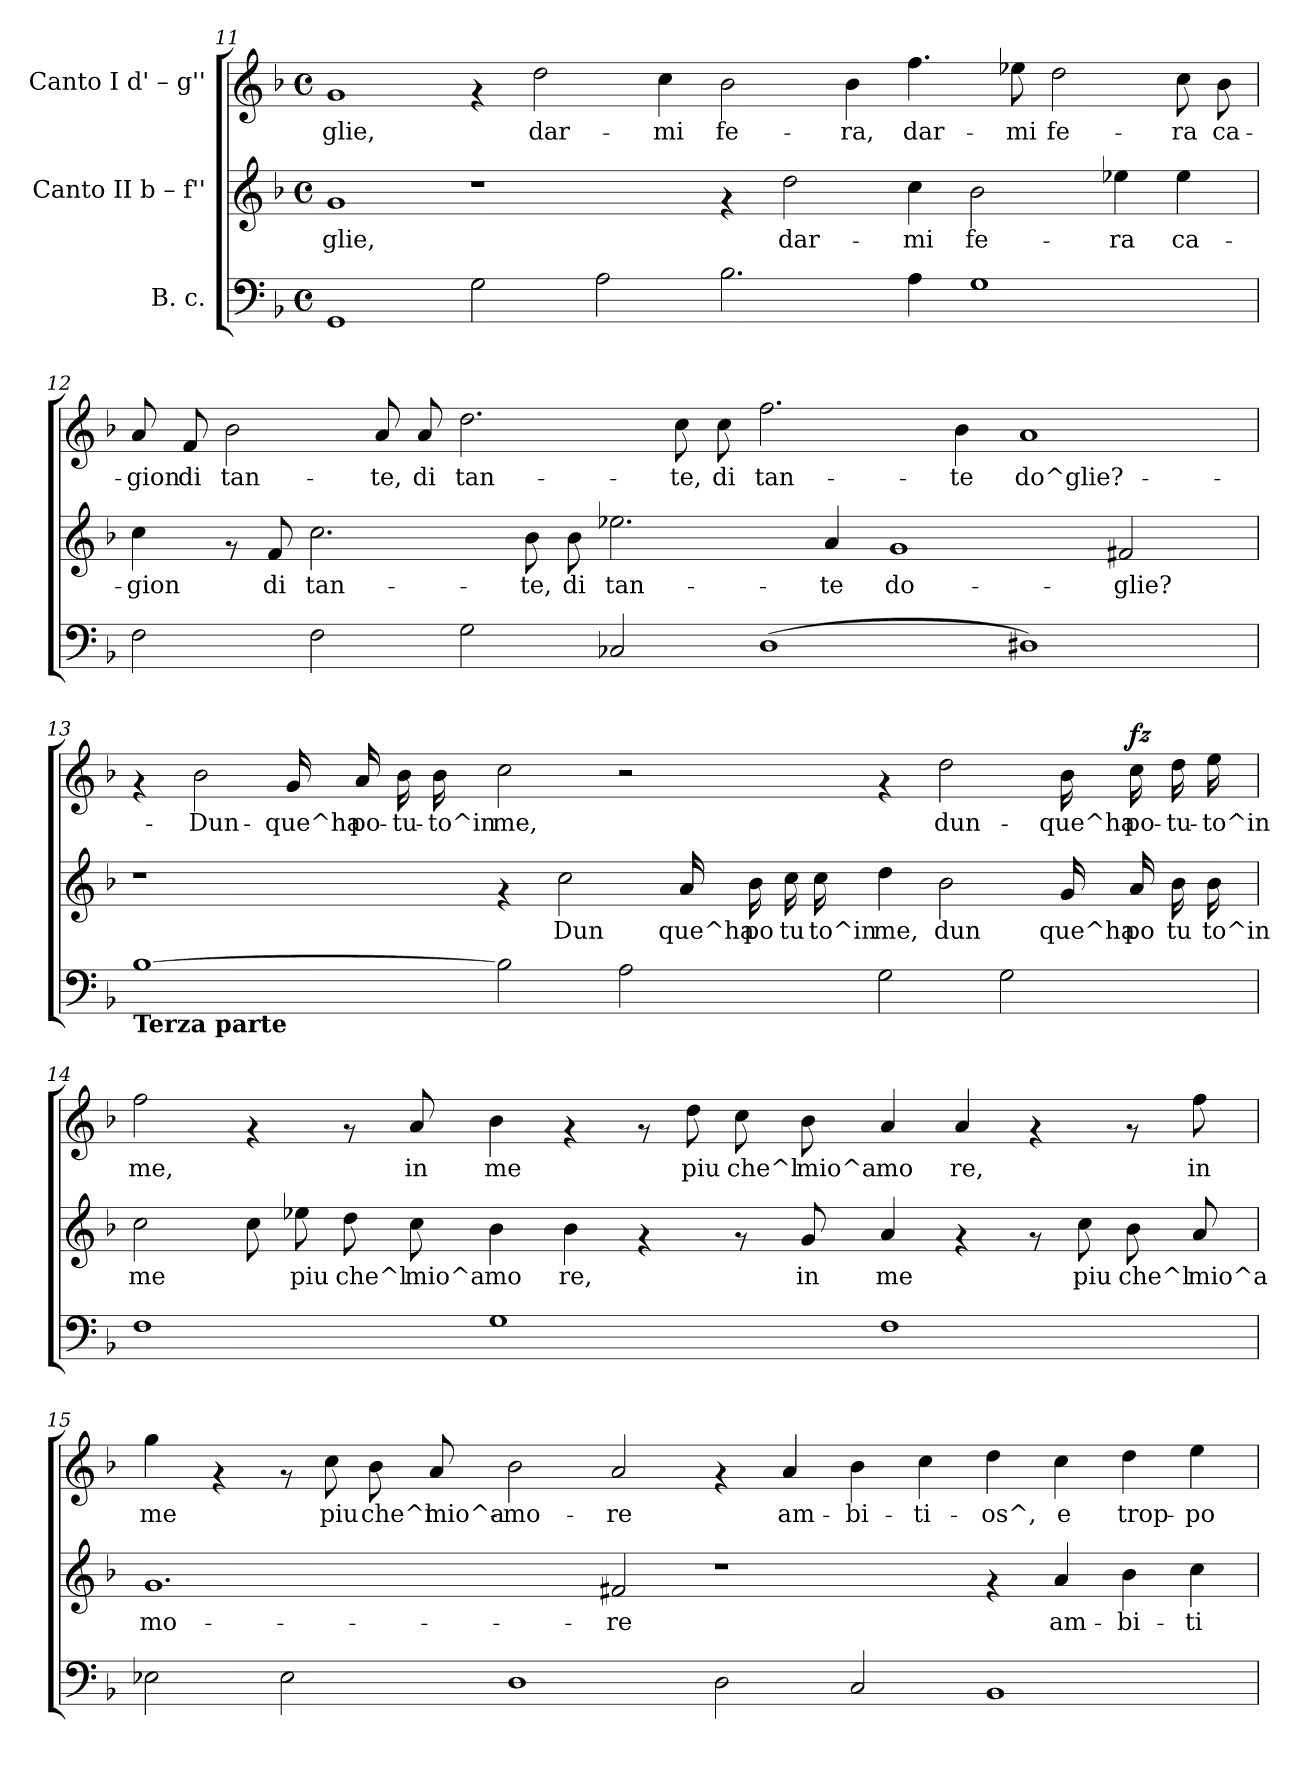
**kern	**kern	**text	**dynam	**kern	**text	**dynam
*part3	*part2	*part2	*part2	*part1	*part1	*part1
*staff3	*staff2	*staff2	*staff2	*staff1	*staff1	*staff1
*I"B. c.	*I"Canto II  b – f''	*	*	*I"Canto I  d' – g''	*	*
!!LO:PB:g=z
*clefF4	*clefG2	*	*	*clefG2	*	*
*k[b-]	*k[b-]	*	*	*k[b-]	*	*
*F:	*F:	*	*	*F:	*	*
*M4/4	*M4/4	*	*	*M4/4	*	*
*met(c)	*met(c)	*	*	*met(c)	*	*
=11	=11	=11	=11	=11	=11	=11
!	!	!LO:LY:b:rj	!	!	!LO:LY:b:rj	!
1GG	1g	-glie,	.	1g	-glie,	.
2G\	1r	.	.	4rf	.	.
!	!	!	!	!	!LO:LY:b:rj	!
.	.	.	.	2dd\	dar-	.
2A\	.	.	.	.	.	.
!	!	!	!	!	!LO:LY:b:rj	!
.	.	.	.	4cc\	-mi	.
!	!	!	!	!	!LO:LY:b:rj	!
2.B-\	4rf	.	.	2b-\	fe-	.
!	!	!LO:LY:b:rj	!	!	!	!
.	2dd\	dar-	.	.	.	.
!	!	!	!	!	!LO:LY:b:rj	!
.	.	.	.	4b-\	-ra,	.
!	!	!LO:LY:b:rj	!	!	!LO:LY:b:rj	!
4A\	4cc\	-mi	.	4.ff\	dar-	.
!	!	!LO:LY:b:rj	!	!	!	!
1G	2b-\	fe-	.	.	.	.
!	!	!	!	!	!LO:LY:b:rj	!
.	.	.	.	8ee-X\	-mi	.
!	!	!	!	!	!LO:LY:b:rj	!
.	.	.	.	2dd\	fe-	.
!	!	!LO:LY:b:rj	!	!	!	!
.	4ee-X\	-ra	.	.	.	.
!	!	!LO:LY:b:rj	!	!	!LO:LY:b:rj	!
.	4ee-\	ca-	.	8cc\	-ra	.
!	!	!	!	!	!LO:LY:b:rj	!
.	.	.	.	8b-\	ca-	.
!!LO:PB:g=z
=12	=12	=12	=12	=12	=12	=12
!	!	!LO:LY:b:rj	!	!	!LO:LY:b:rj	!
*	*^	*	*	*	*	*
2F\	4cc\	1ryy	-gion	.	8a/	-gion	.
!	!	!	!	!	!	!LO:LY:b:rj	!
.	.	.	.	.	8f/	di	.
!	!	!	!	!	!	!LO:LY:b:rj	!
.	8rf	.	.	.	2b-\	tan-	.
!	!	!	!LO:LY:b:rj	!	!	!	!
.	8f/	.	di	.	.	.	.
!	!	!	!LO:LY:b:rj	!	!	!	!
2F\	2.cc\	.	tan-	.	.	.	.
!	!	!	!	!	!	!LO:LY:b:rj	!
.	.	.	.	.	8a/	-te,	.
!	!	!	!	!	!	!LO:LY:b:rj	!
.	.	.	.	.	8a/	di	.
!	!	!	!	!	!	!LO:LY:b:rj	!
2G\	.	1ryy	.	.	2.dd\	tan-	.
!	!	!	!LO:LY:b:rj	!	!	!	!
.	8b-\	.	-te,	.	.	.	.
!	!	!	!LO:LY:b:rj	!	!	!	!
.	8b-\	.	di	.	.	.	.
!	!	!	!LO:LY:b:rj	!	!	!	!
2C-/	2.ee-X\	.	tan-	.	.	.	.
!	!	!	!	!	!	!LO:LY:b:rj	!
.	.	.	.	.	8cc\	-te,	.
!	!	!	!	!	!	!LO:LY:b:rj	!
.	.	.	.	.	8cc\	di	.
!	!	!	!	!	!	!LO:LY:b:rj	!
(>1D	.	1ryy	.	.	2.ff\	tan-	.
!	!	!	!LO:LY:b:rj	!	!	!	!
.	4a/	.	-te	.	.	.	.
!	!	!	!LO:LY:b:rj	!	!	!	!
.	1g	.	do-	.	.	.	.
!	!	!	!	!	!	!LO:LY:b:rj	!
.	.	.	.	.	4b-\	-te	.
!	!	!	!	!	!	!LO:LY:b:rj	!
1D#<)	.	2ryy	.	.	1a	do^glie?-	.
!	!	!	!LO:LY:b:rj	!	!	!	!
.	2f#X/	8...ryy	-glie?	.	.	.	.
!	!	!	!	!LO:DY:a	!	!	!
!	!	!	!	!LO:DY:n=1:b	!	!	!
.	.	4ryy	.	fz fz	.	.	.
.	.	64ryy	.	.	.	.	.
!!LO:LB:g=z
=13!	=13!	=13!	=13!	=13!	=13!	=13!	=13!
!LO:TX:b:B:t=Terza parte	!	!	!	!	!	!	!
*	*v	*v	*	*	*	*	*
[>1B-	1r	.	.	4rf	.	.
!	!	!	!	!	!LO:LY:b:rj	!
.	.	.	.	2b-\	-Dun-	.
!	!	!	!	!	!LO:LY:b:rj	!
.	.	.	.	16g/	-que^ha	.
!	!	!	!	!	!LO:LY:b:rj	!
.	.	.	.	16a/	po-	.
!	!	!	!	!	!LO:LY:b:rj	!
.	.	.	.	16b-\	-tu-	.
!	!	!	!	!	!LO:LY:b:rj	!
.	.	.	.	16b-\	-to^in	.
!	!	!	!	!	!LO:LY:b:rj	!
2B-\]	4rf	.	.	2cc\	me,	.
!	!	!LO:LY:b:rj	!	!	!	!
.	2cc\	Dun	.	.	.	.
2A\	.	.	.	2r	.	.
!	!	!LO:LY:b:rj	!	!	!	!
.	16a/	que^ha	.	.	.	.
!	!	!LO:LY:b:rj	!	!	!	!
.	16b-\	po	.	.	.	.
!	!	!LO:LY:b:rj	!	!	!	!
.	16cc\	tu	.	.	.	.
!	!	!LO:LY:b:rj	!	!	!	!
.	16cc\	to^in	.	.	.	.
!	!	!LO:LY:b:rj	!	!	!	!
2G\	4dd\	me,	.	4rf	.	.
!	!	!LO:LY:b:rj	!	!	!LO:LY:b:rj	!
.	2b-\	dun	.	2dd\	dun-	.
2G\	.	.	.	.	.	.
!	!	!LO:LY:b:rj	!	!	!LO:LY:b:rj	!
.	16g/	que^ha	.	16b-\	-que^ha	.
!	!	!LO:LY:b:rj	!	!	!LO:LY:b:rj	!LO:DY:a
.	16a/	po	.	16cc\	po-	fz
!	!	!LO:LY:b:rj	!	!	!LO:LY:b:rj	!
.	16b-\	tu	.	16dd\	-tu-	.
!	!	!LO:LY:b:rj	!	!	!LO:LY:b:rj	!
.	16b-\	to^in	.	16ee\	-to^in	.
!!LO:LB:g=z
=14	=14	=14	=14	=14	=14	=14
!	!	!LO:LY:b:rj	!	!	!LO:LY:b:rj	!
1F	2cc\	me	.	2ff\	me,	.
!	!	!LO:LY:b:rj	!	!	!	!
.	8cc\	.	.	4rf	.	.
!	!	!LO:LY:b:rj	!	!	!	!
.	8ee-X\	piu	.	.	.	.
!	!	!LO:LY:b:rj	!	!	!	!
.	8dd\	che^l	.	8rf	.	.
!	!	!LO:LY:b:rj	!	!	!LO:LY:b:rj	!
.	8cc\	mio^a	.	8a/	in	.
!	!	!LO:LY:b:rj	!	!	!LO:LY:b:rj	!
1G	4b-\	mo	.	4b-\	me	.
!	!	!LO:LY:b:rj	!	!	!	!
.	4b-\	re,	.	4rf	.	.
.	4rf	.	.	8rf	.	.
!	!	!	!	!	!LO:LY:b:rj	!
.	.	.	.	8dd\	piu	.
!	!	!	!	!	!LO:LY:b:rj	!
.	8rf	.	.	8cc\	che^l	.
!	!	!LO:LY:b:rj	!	!	!LO:LY:b:rj	!
.	8g/	in	.	8b-\	mio^a	.
!	!	!LO:LY:b:rj	!	!	!LO:LY:b:rj	!
1F	4a/	me	.	4a/	mo	.
!	!	!	!	!	!LO:LY:b:rj	!
.	4rf	.	.	4a/	re,	.
.	8rf	.	.	4rf	.	.
!	!	!LO:LY:b:rj	!	!	!	!
.	8cc\	piu	.	.	.	.
!	!	!LO:LY:b:rj	!	!	!	!
.	8b-\	che^l	.	8rf	.	.
!	!	!LO:LY:b:rj	!	!	!LO:LY:b:rj	!
.	8a/	mio^a	.	8ff\	in	.
!!LO:LB:g=z
=15	=15	=15	=15	=15	=15	=15
!	!	!LO:LY:b:rj	!	!	!LO:LY:b:rj	!
2E-X\	1.g	mo-	.	4gg\	me	.
.	.	.	.	4rf	.	.
2E-\	.	.	.	8rf	.	.
!	!	!	!	!	!LO:LY:b:rj	!
.	.	.	.	8cc\	piu	.
!	!	!	!	!	!LO:LY:b:rj	!
.	.	.	.	8b-\	che^l	.
!	!	!	!	!	!LO:LY:b:rj	!
.	.	.	.	8a/	mio^a-	.
!	!	!	!	!	!LO:LY:b:rj	!
1D	.	.	.	2b-\	-mo-	.
!	!	!LO:LY:b:rj	!	!	!LO:LY:b:rj	!
.	2f#X/	-re	.	2a/	-re	.
2D\	1r	.	.	4rf	.	.
!	!	!	!	!	!LO:LY:b:rj	!
.	.	.	.	4a/	am-	.
!	!	!	!	!	!LO:LY:b:rj	!
2C/	.	.	.	4b-\	-bi-	.
!	!	!	!	!	!LO:LY:b:rj	!
.	.	.	.	4cc\	-ti-	.
!	!	!	!	!	!LO:LY:b:rj	!
1BB-	4rf	.	.	4dd\	-os^,	.
!	!	!LO:LY:b:rj	!	!	!LO:LY:b:rj	!
.	4a/	am-	.	4cc\	e	.
!	!	!LO:LY:b:rj	!	!	!LO:LY:b:rj	!
.	4b-\	-bi-	.	4dd\	trop-	.
!	!	!LO:LY:b:rj	!	!	!LO:LY:b:rj	!
.	4cc\	-ti-	.	4ee\	-po	.
=	=	=	=	=	=	=
*-	*-	*-	*-	*-	*-	*-
